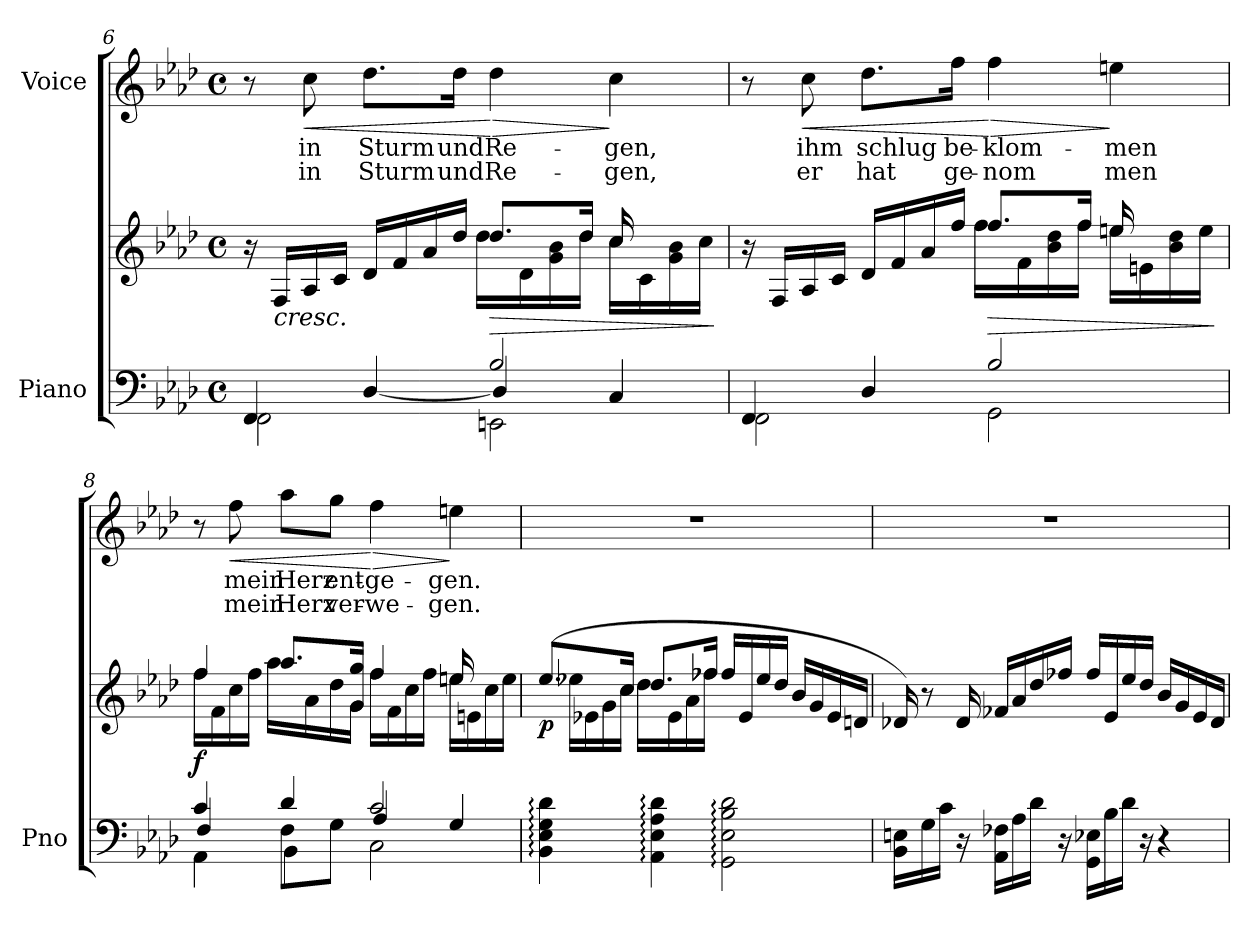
**kern	**kern	**dynam	**kern	**text	**text	**dynam
*part2	*part2	*part2	*part1	*part1	*part1	*part1
*staff3	*staff2	*staff2/3	*staff1	*staff1	*staff1	*staff1
*I"Piano	*	*	*I"Voice	*	*	*
*I'Pno	*	*	*	*	*	*
*clefF4	*clefG2	*	*clefG2	*	*	*
*k[b-e-a-d-]	*k[b-e-a-d-]	*	*k[b-e-a-d-]	*	*	*
*M4/4	*M4/4	*	*M4/4	*	*	*
*met(c)	*met(c)	*	*met(c)	*	*	*
=6	=6	=6	=6	=6	=6	=6
*^	*^	*	*	*	*	*
*	*^	*	*	*	*	*	*	*
2ryy	4FF/	2FF\	2ryy	16r	.	8r	.	.	.
!	!	!	!	!	!LO:HP:b	!	!	!	!
.	.	.	.	16F/LL	<	.	.	.	.
!	!	!	!	!	!	!	!	!	!LO:HP:b
.	.	.	.	16A-/	.	8cc\	in	in	<
.	.	.	.	16c/JJ	.	.	.	.	.
.	[4D-/	.	.	16d-/LL	.	8.dd-\L	Sturm	Sturm	.
.	.	.	.	16f/	.	.	.	.	.
.	.	.	.	16a-/	.	.	.	.	.
.	.	.	.	16dd-/JJ	.	16dd-\Jk	und	und	.
!	!	!	!	!	!LO:HP:b	!	!	!	!LO:HP:n=1:b
2B-/	4D-/]	2EEn\	8.dd-/L	16dd-\LL	>	4dd-\	Re-	Re-	[ >
.	.	.	.	16d-\	.	.	.	.	.
.	.	.	.	16g\ 16b-\	.	.	.	.	.
.	.	.	16dd-/Jk	16dd-\JJ	.	.	.	.	.
.	4C/	.	16cc/	16cc\LL	.	4cc\	-gen,	-gen,	]
.	.	.	8.ryy	16c\	.	.	.	.	.
.	.	.	.	16g\ 16b-\	.	.	.	.	.
.	.	.	.	16cc\JJ	.	.	.	.	.
*v	*v	*v	*	*	*	*	*	*	*
*	*v	*v	*	*	*	*	*
.	.	]	.	.	.	.
=7	=7	=7	=7	=7	=7	=7
*^	*^	*	*	*	*	*
4FF/	2FF\	2ryy	16r	.	8r	.	.	.
.	.	.	16F/LL	.	.	.	.	.
!	!	!	!	!	!	!	!	!LO:HP:b
.	.	.	16A-/	.	8cc\	ihm	er	<
.	.	.	16c/JJ	.	.	.	.	.
4D-/	.	.	16d-/LL	.	8.dd-\L	schlug	hat	.
.	.	.	16f/	.	.	.	.	.
.	.	.	16a-/	.	.	.	.	.
.	.	.	16ff/JJ	.	16ff\Jk	be-	ge-	.
!	!	!	!	!LO:HP:n=1:b	!	!	!	!LO:HP:n=1:b
2B-/	2GG\	8.ff/L	16ff\LL	[ >	4ff\	-klom-	-nom	[ >
.	.	.	16f\	.	.	.	.	.
.	.	.	16b-\ 16dd-\	.	.	.	.	.
.	.	16ff/Jk	16ff\JJ	.	.	.	.	.
.	.	16een/	16ee\LL	.	4een\	-men	men	]
.	.	8.ryy	16en\	.	.	.	.	.
.	.	.	16b-\ 16dd-\	.	.	.	.	.
.	.	.	16ee\JJ	.	.	.	.	.
*v	*v	*	*	*	*	*	*	*
*	*v	*v	*	*	*	*	*
.	.	]	.	.	.	.
=8	=8	=8	=8	=8	=8	=8
*^	*^	*	*	*	*	*
*	*^	*	*	*	*	*	*	*
!	!	!	!	!	!LO:DY:b	!	!	!	!
4c/	4F/	4AA-\	4ff/	16ff\LL	f	8r	.	.	.
.	.	.	.	16f\	.	.	.	.	.
!	!	!	!	!	!	!	!	!	!LO:HP:b
.	.	.	.	16cc\	.	8ff\	mein	mein	<
.	.	.	.	16ff\JJ	.	.	.	.	.
4d-/	8F\L	4BB-\	8.aa-/L	16aa-\LL	.	8aa-\L	Herz	Herz	.
.	.	.	.	16a-\	.	.	.	.	.
.	8G\J	.	.	16dd-\	.	8gg\J	ent-	ver-	.
.	.	.	16g/ 16gg/Jk	16g\JJ	.	.	.	.	.
!	!	!	!	!	!	!	!	!	!LO:HP:n=1:b
2c/	4A-/	2C\	4ff/	16ff\LL	.	4ff\	-ge-	-we-	[ >
.	.	.	.	16f\	.	.	.	.	.
.	.	.	.	16cc\	.	.	.	.	.
.	.	.	.	16ff\JJ	.	.	.	.	.
.	4G/	.	16een/	16ee\LL	.	4een\	-gen.	-gen.	]
.	.	.	8.ryy	16en\	.	.	.	.	.
.	.	.	.	16cc\	.	.	.	.	.
.	.	.	.	16ee\JJ	.	.	.	.	.
*v	*v	*v	*	*	*	*	*	*	*
=9	=9	=9	=9	=9	=9	=9	=9
!	!	!	!LO:DY:b	!	!	!	!
4BB-\: 4E-\: 4G\: 4d-\:	(8.ee-/L	16ee-X\LL	p	1r	.	.	.
.	.	16e-X\	.	.	.	.	.
.	.	16g\	.	.	.	.	.
.	16cc/Jk	16cc\JJ	.	.	.	.	.
4AA-\: 4E-\: 4A-\: 4d-\:	8.dd-/L	16dd-\LL	.	.	.	.	.
.	.	16e-\	.	.	.	.	.
.	.	16a-\	.	.	.	.	.
.	16ff-X/Jk	16ff-\JJ	.	.	.	.	.
2GG\: 2E-\: 2B-\: 2d-\:	2ryy	16ff-/LL	.	.	.	.	.
.	.	16e-/	.	.	.	.	.
.	.	16ee-/	.	.	.	.	.
.	.	16dd-/JJ	.	.	.	.	.
.	.	16b-/LL	.	.	.	.	.
.	.	16g/	.	.	.	.	.
.	.	16e-/	.	.	.	.	.
.	.	16dn/JJ	.	.	.	.	.
*	*v	*v	*	*	*	*	*
=10	=10	=10	=10	=10	=10	=10
16BB-\ 16En\LL	16d-X/)	.	1r	.	.	.
16G\	8r	.	.	.	.	.
16c\JJ	.	.	.	.	.	.
16r	16d-/	.	.	.	.	.
16AA-\ 16F-X\LL	16f-X/LL	.	.	.	.	.
16A-\	16a-/	.	.	.	.	.
16d-\JJ	16dd-/	.	.	.	.	.
16r	16ff-X/JJ	.	.	.	.	.
16GG\ 16E-X\LL	16ff-/LL	.	.	.	.	.
16B-\	16e-/	.	.	.	.	.
16d-\JJ	16ee-/	.	.	.	.	.
16r	16dd-/JJ	.	.	.	.	.
4r	16b-/LL	.	.	.	.	.
.	16g/	.	.	.	.	.
.	16e-/	.	.	.	.	.
.	16d-/JJ	.	.	.	.	.
=	=	=	=	=	=	=
*-	*-	*-	*-	*-	*-	*-
